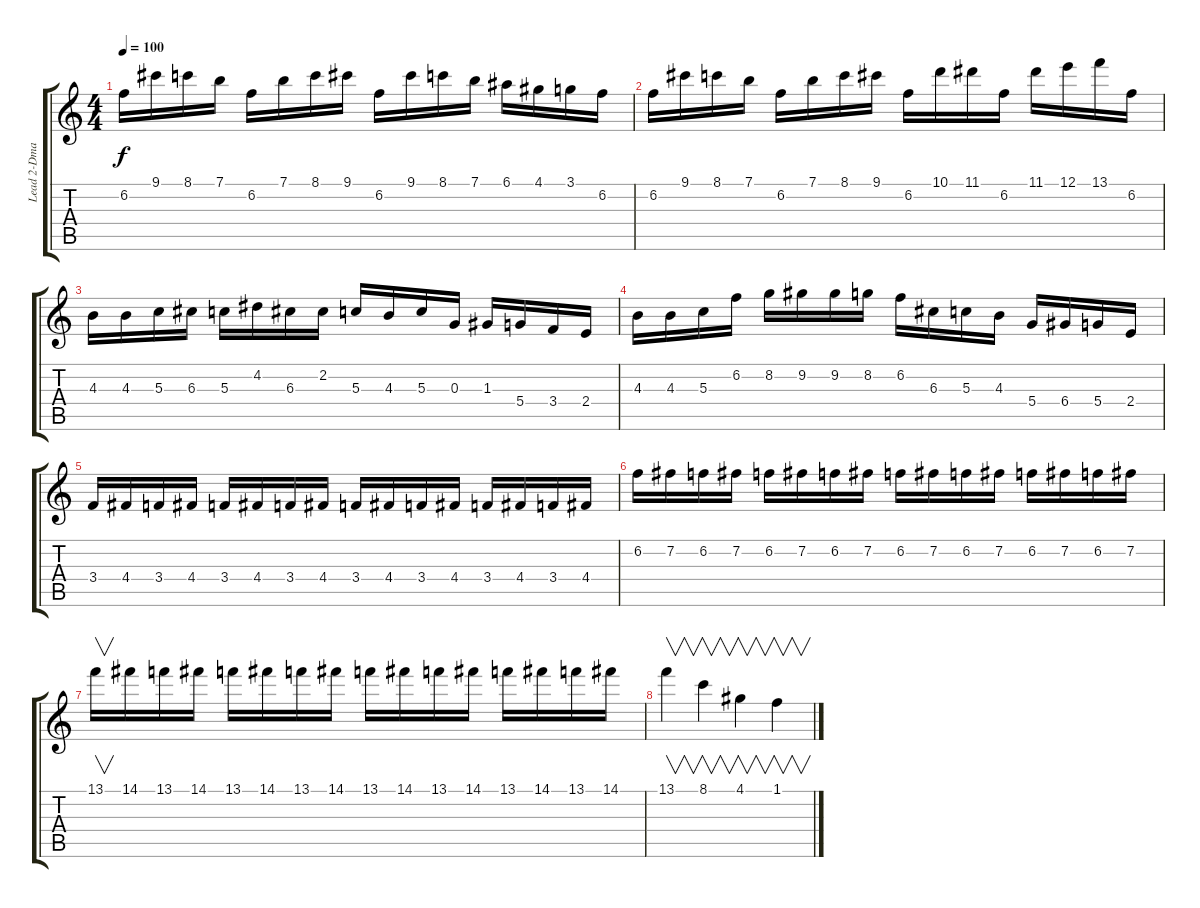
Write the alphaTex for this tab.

\track ("Lead 2-Dman" "Lead 2-Dma") {instrument overdrivenguitar}
\staff {score tabs}
\tuning (E4 B3 G3 D3 A2 E2) {hide}
\ts (4 4)
\tempo 100
\clef g2
\ks c
6.2.16{dy f} 9.1.16 8.1.16 7.1.16 6.2.16 7.1.16 8.1.16 9.1.16 6.2.16 9.1.16 8.1.16 7.1.16 6.1.16 4.1.16 3.1.16 6.2.16 |
6.2.16 9.1.16 8.1.16 7.1.16 6.2.16 7.1.16 8.1.16 9.1.16 6.2.16 10.1.16 11.1.16 6.2.16 11.1.16 12.1.16 13.1.16 6.2.16 |
4.3.16 4.3.16 5.3.16 6.3.16 5.3.16 4.2.16 6.3.16 2.2.16 5.3.16 4.3.16 5.3.16 0.3.16 1.3.16 5.4.16 3.4.16 2.4.16 |
4.3.16 4.3.16 5.3.16 6.2.16 8.2.16 9.2.16 9.2.16 8.2.16 6.2.16 6.3.16 5.3.16 4.3.16 5.4.16 6.4.16 5.4.16 2.4.16 |
3.4.16{instrument distortionguitar} 4.4.16 3.4.16 4.4.16 3.4.16 4.4.16 3.4.16 4.4.16 3.4.16 4.4.16 3.4.16 4.4.16 3.4.16 4.4.16 3.4.16 4.4.16 |
6.2.16 7.2.16 6.2.16 7.2.16 6.2.16 7.2.16 6.2.16 7.2.16 6.2.16 7.2.16 6.2.16 7.2.16 6.2.16 7.2.16 6.2.16 7.2.16 |
13.1.16{v} 14.1.16 13.1.16 14.1.16 13.1.16 14.1.16 13.1.16 14.1.16 13.1.16 14.1.16 13.1.16 14.1.16 13.1.16 14.1.16 13.1.16 14.1.16 |
13.1.4{v} 8.1.4{v} 4.1.4{v} 1.1.4{v}
